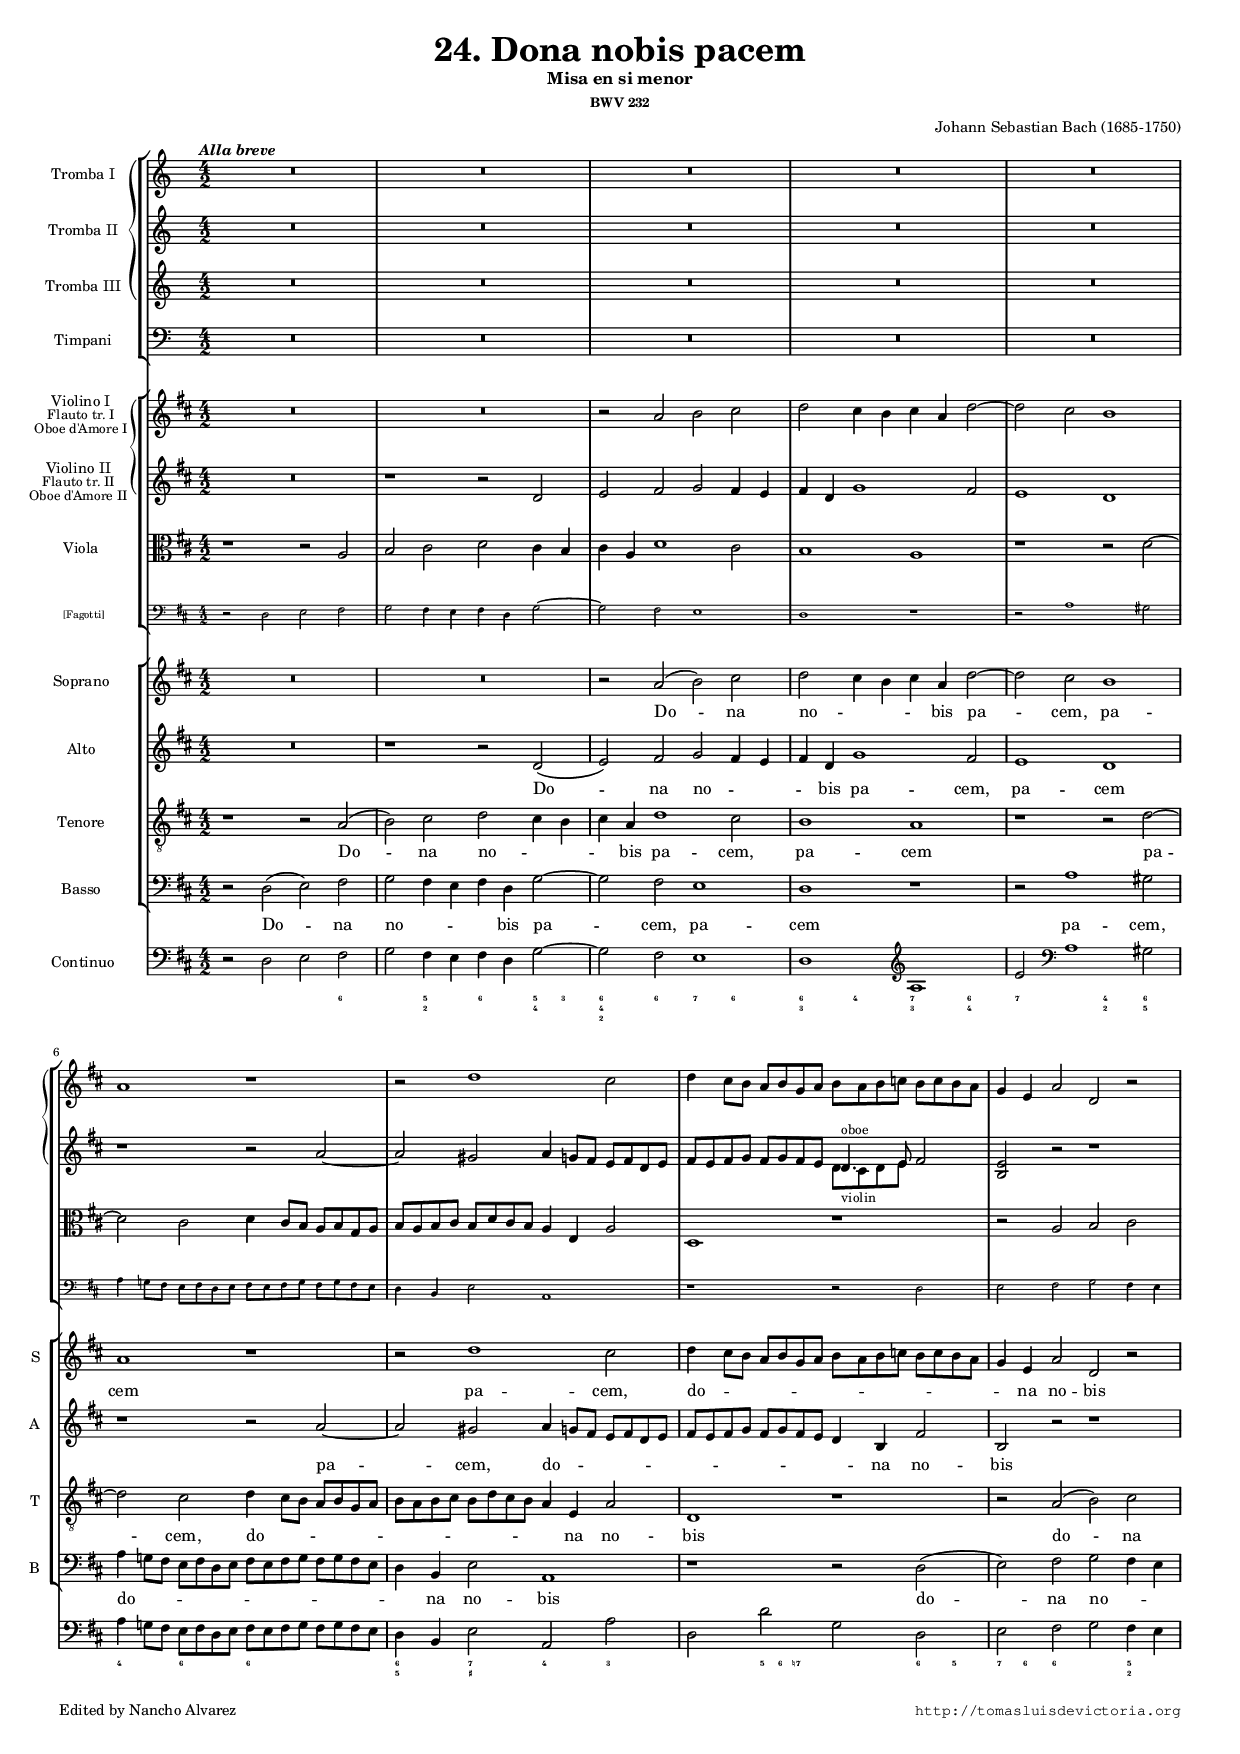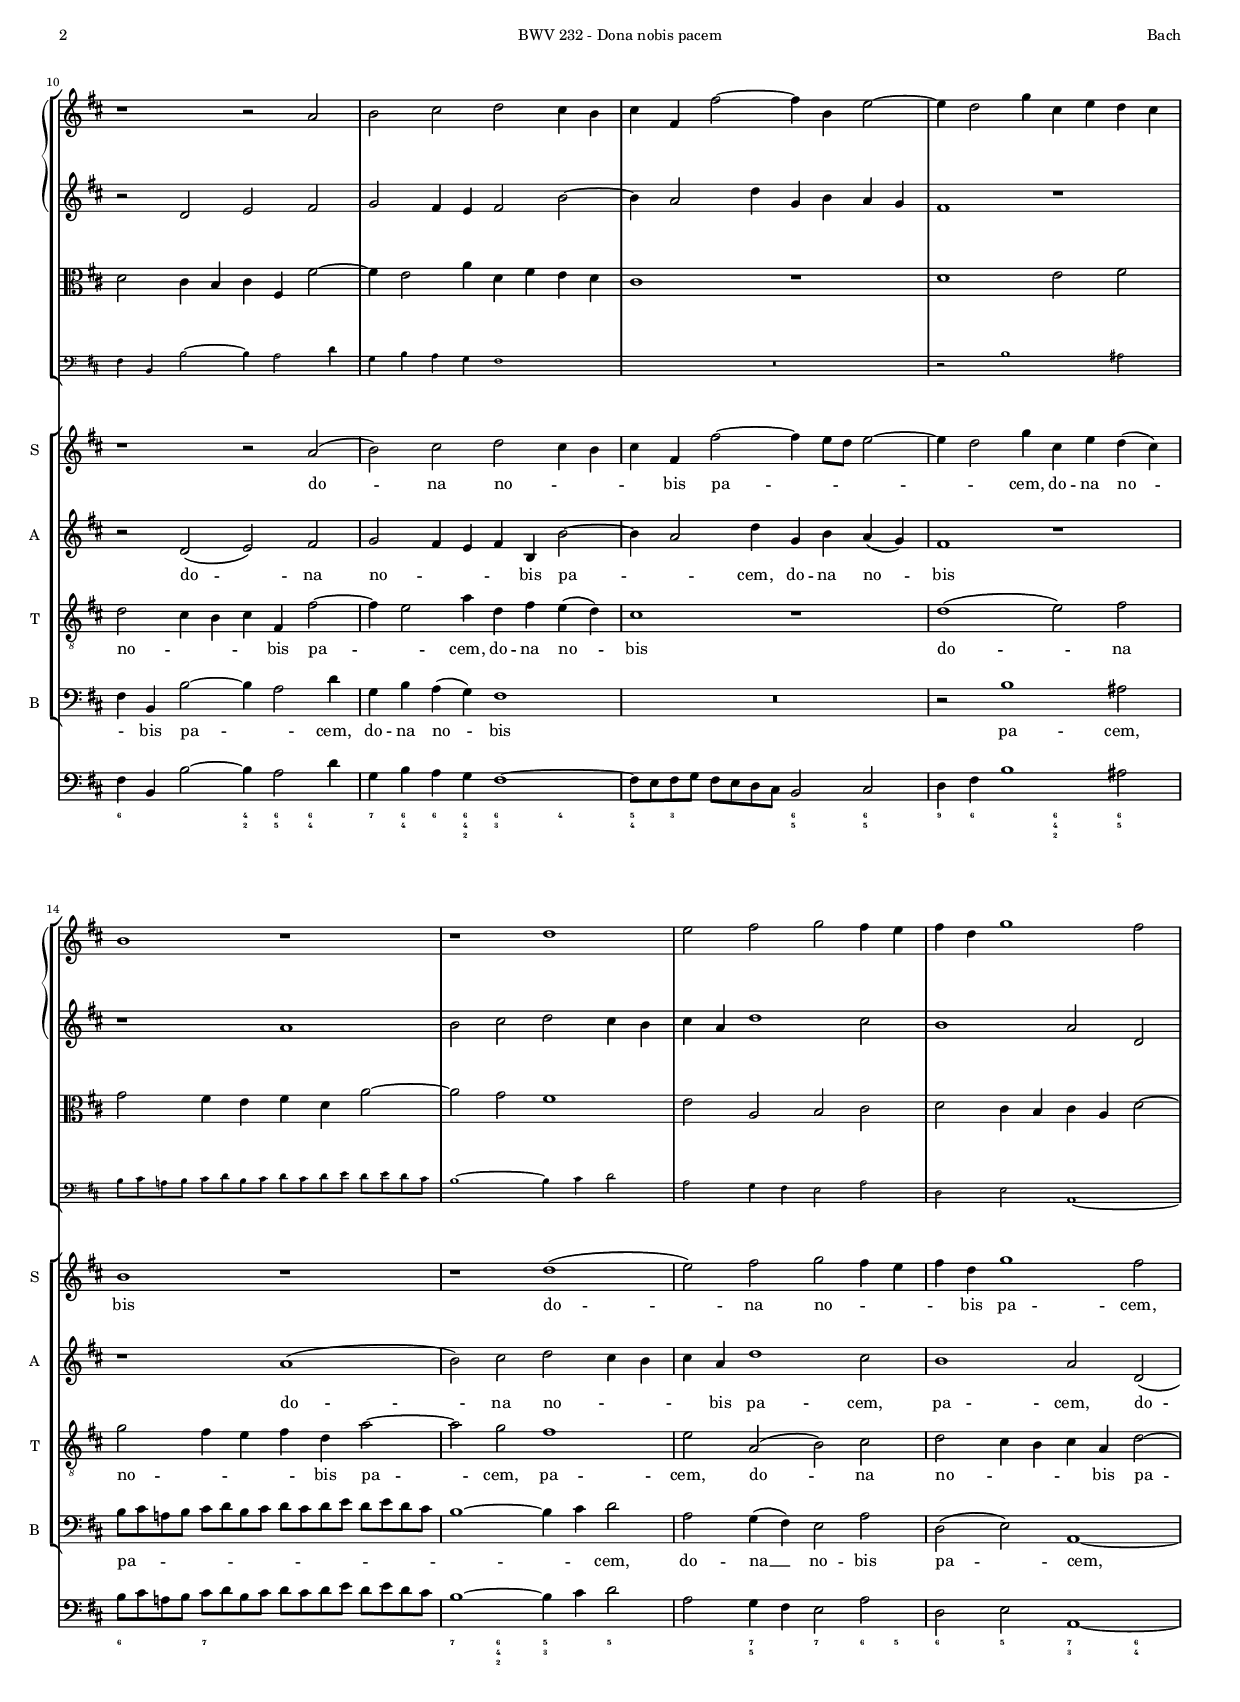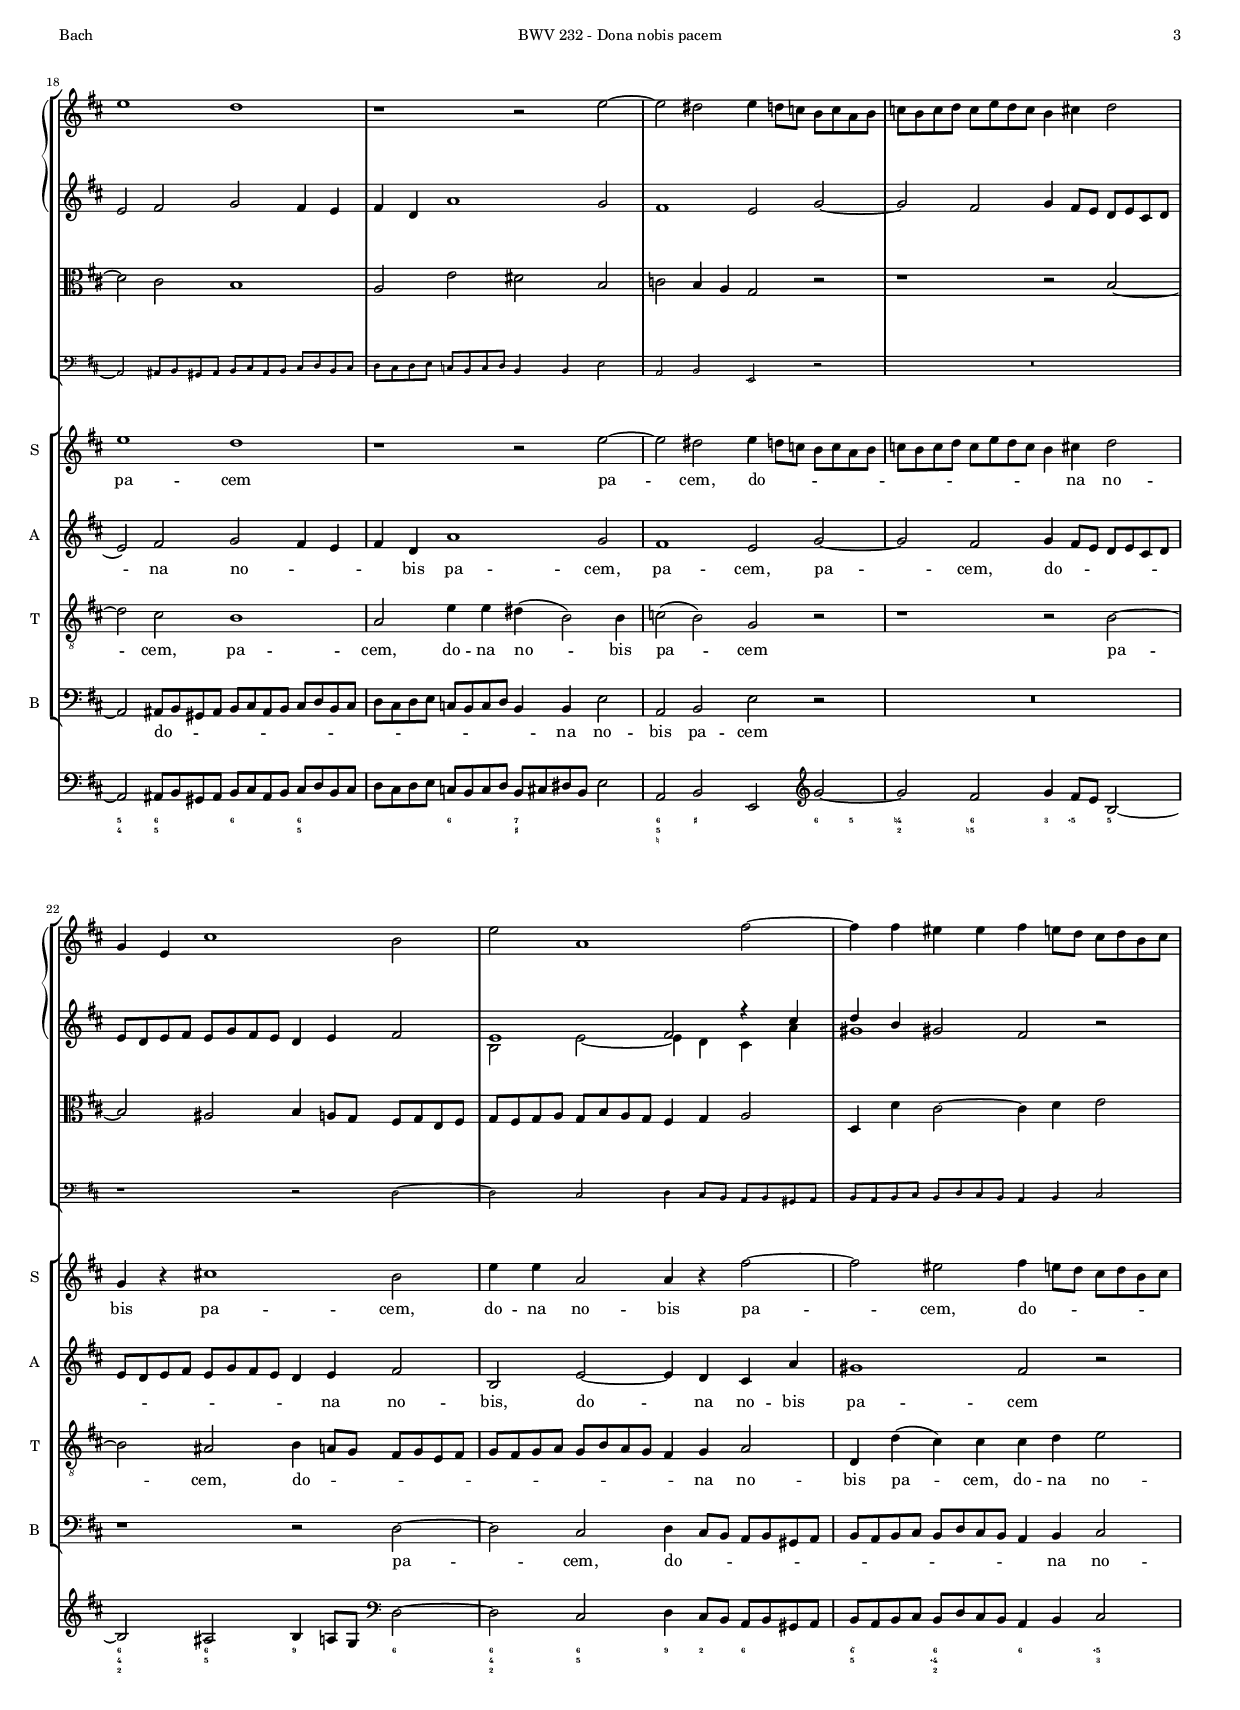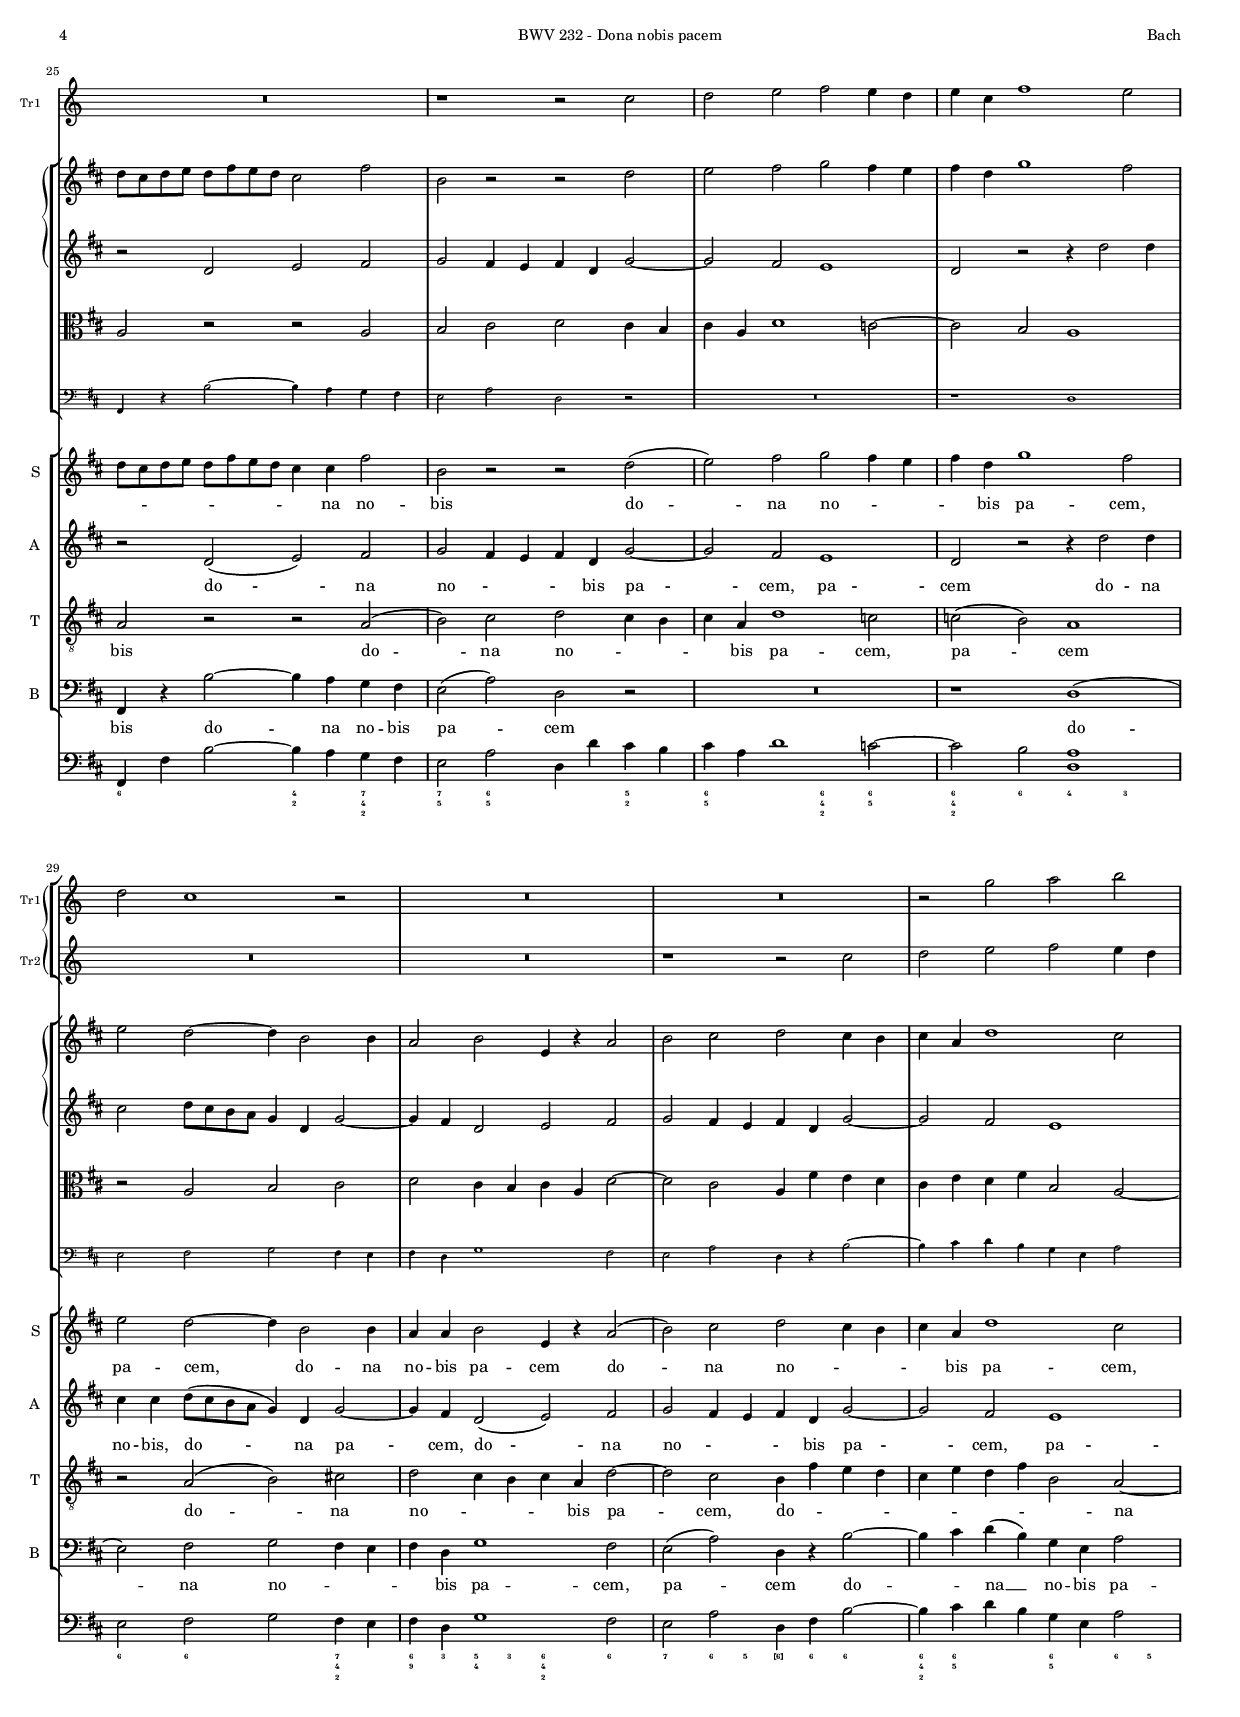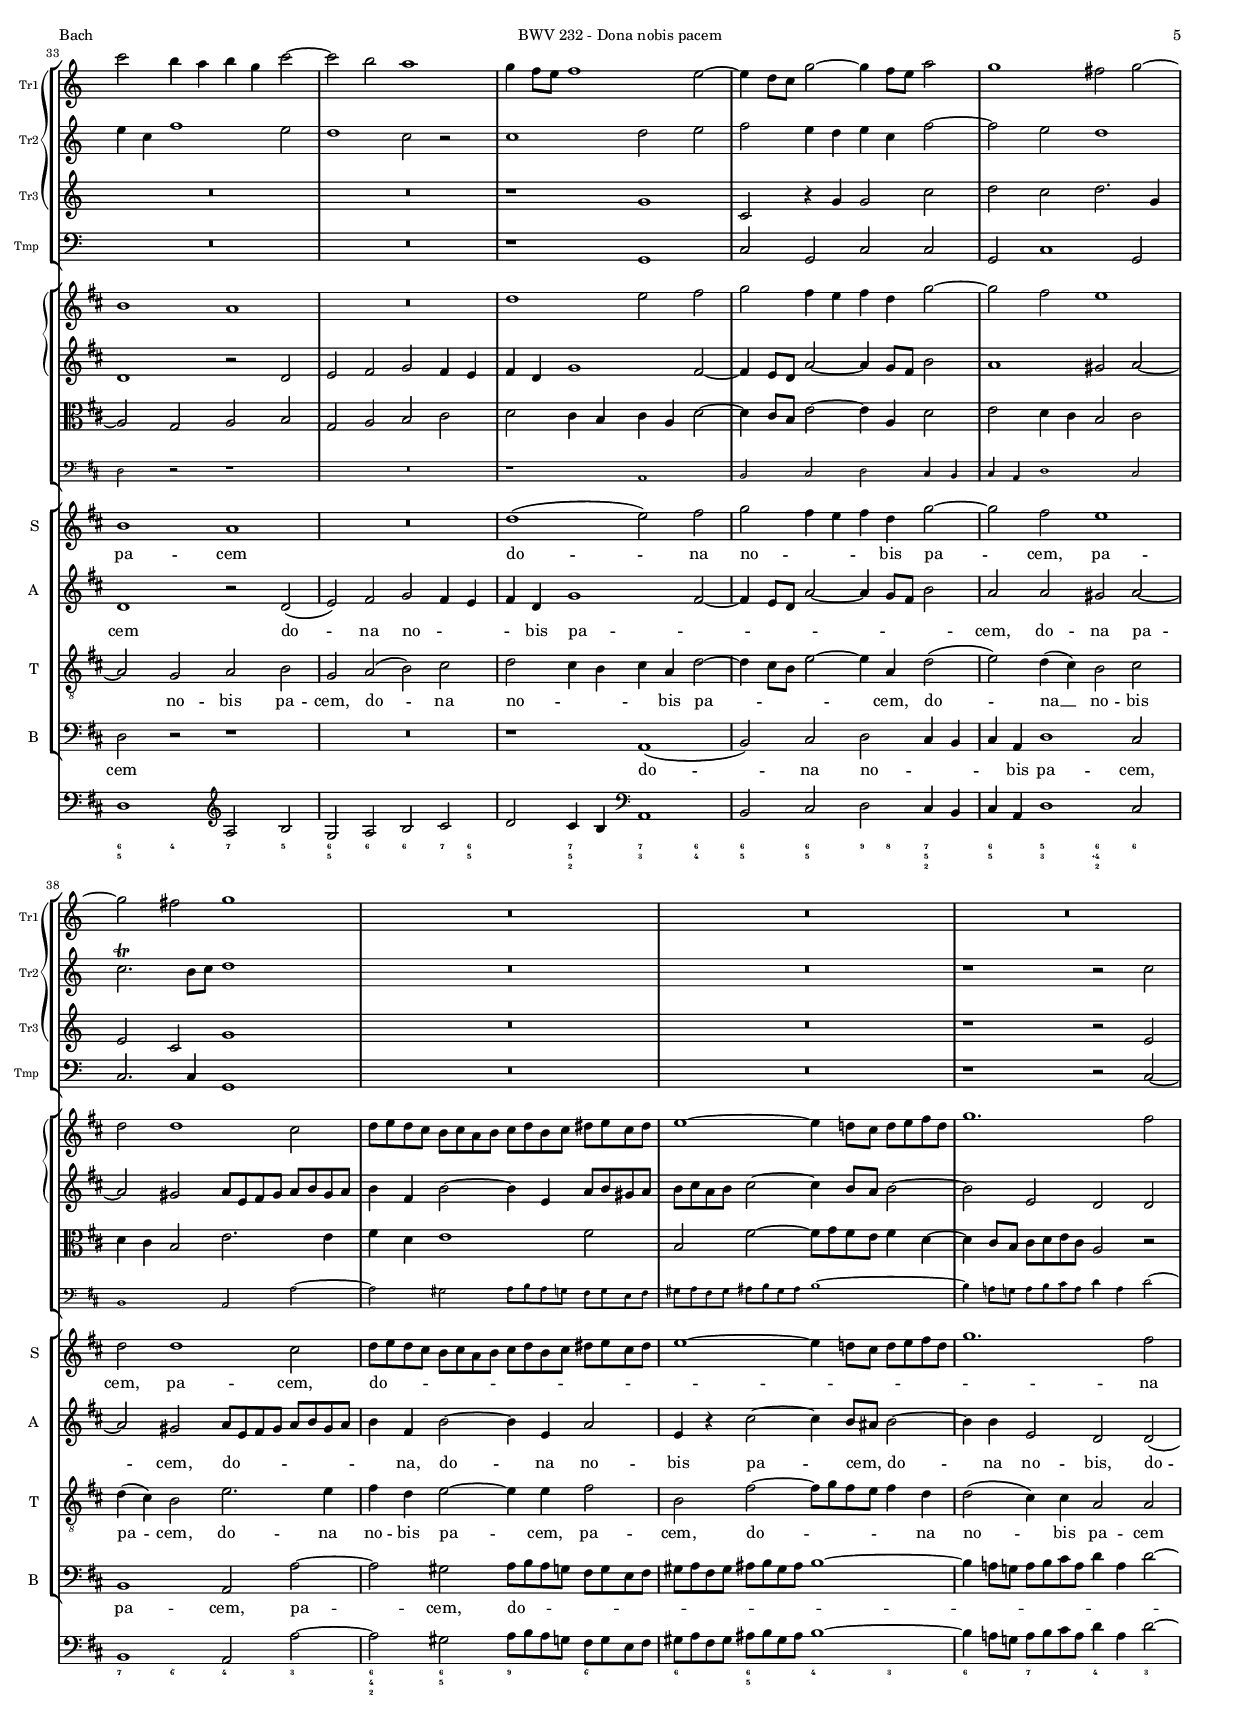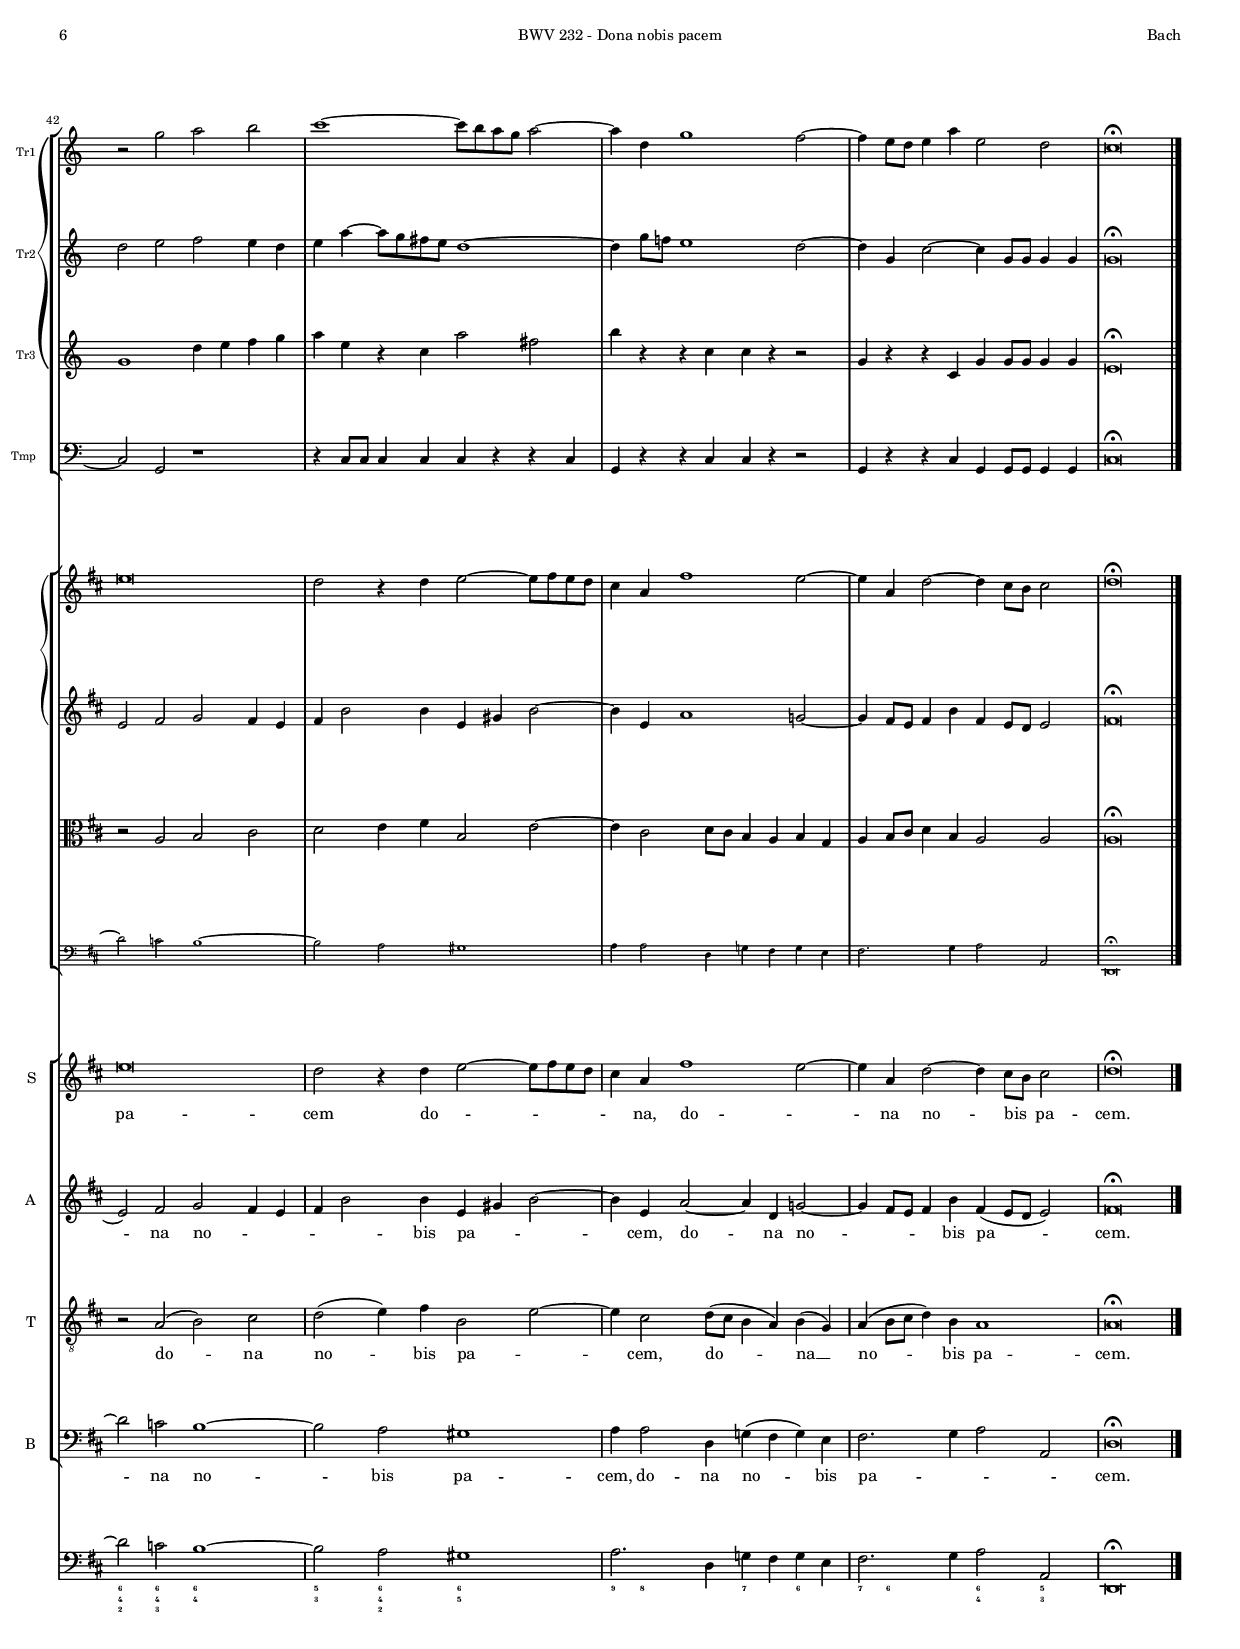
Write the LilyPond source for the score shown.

\version "2.18.0"

#(set-default-paper-size "a4")
#(set-global-staff-size 13)
#(ly:set-option 'point-and-click #f)
%nomobile

italicas=\override LyricText.font-shape = #'italic
rectas=\override LyricText.font-shape = #'upright
ss=\once \set suggestAccidentals = ##t
mtempo={\tempo 4 = 140 }
pfermata=\markup{"(" \musicglyph #"scripts.ufermata" ")"}
showMultiRests = { \set Staff.keepAliveInterfaces = #'( rhythmic-grob-interface multi-measure-rest-interface lyric-interface stanza-number-interface percent-repeat-interface) }
hideMultiRests = \unset Staff.keepAliveInterfaces
noados=\once \set Staff.aDueText = #""


htitle="BWV 232 - Dona nobis pacem"
hcomposer="Bach"

\header {
	title=\markup{\fontsize #3 "24. Dona nobis pacem"}
	subtitle="Misa en si menor"
        subsubtitle=\markup{\raise #.2 "BWV 232" \vspace #0 }
        composer="Johann Sebastian Bach (1685-1750)"
        pdfauthor=\composer
       %opus="(-)"
	%poet=\markup{""}
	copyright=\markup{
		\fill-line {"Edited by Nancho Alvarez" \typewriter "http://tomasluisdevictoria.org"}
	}
%	tagline=""
}

global={
  \tempo \markup{\italic "Alla breve"}
  \compressFullBarRests
  \key d \major \time 4/2 \skip 1*4/2*46 \bar "|."
}

cantus=\relative c''{
       % \set autoBeaming = ##f
        R1*4/2*2
        r2 a( b) cis
        d cis4 b cis a d2 ~
        d cis2 b1
        a r
        r2 d1 cis2
        d4 cis8 b a b g a b a b c b c b a
        g4 e4 a2 d, r
        r1 r2 a'(
        b) cis d cis4 b
        cis fis, fis'2 ~ fis4 e8 d e2 ~
        e4 d2 g4 cis, e d( cis)
        b1 r1
        r d( 
        e2) fis g fis4 e
        fis d g1 fis2
        e1 d
        r1 r2 e ~
        e2 dis e4 d8 c b c a b
        c b c d c e d c b4 cis4 d2
        g,4 r cis!1 b2
        e4 e4 a,2 a4 r fis'2 ~
        fis2 eis2 fis4 e8 d cis d b cis
        d cis d e d fis e d cis4 cis4 fis2
        b, r r d(
        e) fis g fis4 e
        fis4 d g1 fis2
        e2 d2 ~ d4 b2 b4
        a a b2 e,4 r a2(
        b) cis d cis4 b
        cis a d1 cis2
        b1 a
        R1*4/2
        d1( e2) fis
        g fis4 e fis d g2 ~
        g fis2 e1
        d2 d1 cis2
        d8 e d cis b cis a b cis d b cis dis e cis dis
        e1 ~ e4 d!8 cis d e fis d
        g1. fis2
        e\breve
        d2 r4 d e2 ~ e8 fis e d
        cis4 a fis'1 e2 ~
        e4 a, d2 ~ d4 cis8 b cis2
        d\breve^\fermata
}

altus=\relative c'{
       %\set autoBeaming = ##f
       R1*4/2
       r1 r2 d(
       e) fis g fis4 e 
       fis d g1 fis2
       e1 d
       r1 r2 a' ~
       a2 gis a4 g8 fis e fis d e
       fis e fis g fis g fis e d4 b4 fis'2
       b,2 r r1
       r2 d( e) fis
       g2 fis4 e fis b, b'2 ~
       b4 a2 d4 g, b a( g)
       fis1 r1
       r a( 
       b2) cis d cis4 b
       cis a d1 cis2
       b1 a2 d,( 
       e) fis g fis4 e
       fis d a'1 g2
       fis1 e2 g ~
       g2 fis2 g4 fis8 e d e cis d
       e d e fis e g fis e d4 e4 fis2
       b,2 e2 ~ e4 d cis a'
       gis1 fis2 r
       r2 d( e) fis
       g fis4 e fis d g2 ~
       g fis2 e1
       d2 r r4 d'2 d4
       cis cis d8( cis b a g4) d g2 ~
       g4 fis d2( e) fis
       g fis4 e fis d g2 ~
       g fis2 e1
       d r2 d(
       e) fis g fis4 e
       fis d g1 fis2 ~
       fis4 e8 d a'2 ~ a4 g8 fis b2
       a2 a gis2 a ~
       a2 gis2 a8 e fis gis a b gis a
       b4 fis b2 ~ b4 e,4 a2
       e4 r cis'2 ~ cis4 b8 ais b2 ~
       b4 b4 e,2 d d(
       e) fis g fis4 e
       fis4 b2 b4 e,4 gis b2 ~
       b4 e, a2 ~ a4 d, g!2 ~
       g4 fis8 e fis4 b fis4( e8 d e2)
       fis\breve^\fermata
}

tenor=\relative c'{
       %\set autoBeaming = ##f
       r1 r2 a(
       b) cis d cis4 b
       cis a d1 cis2
       b1 a
       r1 r2 d ~
       d2 cis2 d4 cis8 b a b g a
       b a b cis b d cis b a4 e4 a2
       d,1 r
       r2 a'( b) cis
       d cis4 b cis fis, fis'2 ~
       fis4 e2 a4 d, fis e( d)
       cis1 r1
       d1( e2) fis
       g2 fis4 e fis d a'2 ~
       a2 g2 fis1
       e2 a,( b) cis
       d2 cis4 b cis a d2 ~
       d cis2 b1
       a2 e'4 e dis( b2) b4
       c2( b) g r
       r1 r2 b ~
       b2 ais2 b4 a8 g fis g e fis
       g fis g a g b a g fis4 g4 a2
       d,4 d'4( cis4) cis cis d4 e2
       a,2 r r a(
       b) cis d cis4 b
       cis a d1 c2
       c2( b) a1
       r2 a( b) cis!
       d2 cis4 b cis a d2 ~
       d2 cis b4 fis' e d
       cis e d fis b,2 a ~
       a g2 a2 b
       g a( b) cis
       d cis4 b cis a d2 ~
       d4 cis8 b e2 ~ e4 a, d2(
       e2) d4( cis) b2 cis2
       d4( cis) b2 e2. e4
       fis4 d e2 ~ e4 e fis2
       b, fis'2 ~ fis8 g fis8 e fis4 d
       d2( cis4) cis a2 a
       r a( b) cis
       d( e4) fis b,2 e2 ~
       e4 cis2 d8( cis b4 a) b( g)
       a( b8 cis d4) b a1
       a\breve^\fermata

}

bassus=\relative c{
       %\set autoBeaming = ##f
       r2 d( e) fis
       g fis4 e fis d g2 ~
       g fis2 e1
       d r
       r2 a'1 gis2
       a4 g!8 fis e fis d e fis e fis g fis g fis e
       d4 b4 e2 a,1
       r1 r2 d(
       e) fis g fis4 e
       fis b, b'2 ~ b4 a2 d4
       g,4 b a( g) fis1
       R1*4/2
       r2 b1 ais2
       b8 cis a! b cis d b cis d cis d e d e d cis
       b1 ~ b4 cis d2
       a2 g4( fis) e2 a2
       d,2( e) a,1 ~
       a2 ais8 b gis ais b cis ais b cis d b cis
       d8 cis d e c b c d b4 b e2
       a,2 b e r
       R1*4/2
       r1 r2 d ~
       d2 cis2 d4 cis8 b a b gis a
       b a b cis b d cis b a4 b4 cis2
       fis,4 r b'2 ~ b4 a g fis 
       e2( a2) d, r
       R1*4/2
       r1 d( 
       e2) fis g fis4 e
       fis d g1 fis2
       e2( a) d,4 r b'2 ~
       b4 cis d( b) g e a2
       d,2 r r1
       R1*4/2
       r1 a(
       b2) cis d cis4 b
       cis4 a d1 cis2
       b1 a2 a' ~
       a2 gis2 a8 b a g fis g e fis
       gis a fis gis ais b gis ais b1 ~
       b4 a!8 g! a b cis a d4 a d2 ~
       d2 c b1 ~
       b2 a gis1
       a4 a2 d,4 g!( fis g) e
       fis2. g4 a2 a,
       d\breve^\fermata
}

textocantus=\lyricmode{
Do -- na no -- _ _ _ bis pa -- cem,
pa -- cem
pa -- cem,
do -- _ _ _ _ _ _ _ _ _ _ _ _ _ _ _ na no -- bis
do -- na no -- _ _ _ bis pa -- _ _ _ _ cem,
do -- na no -- bis
do -- na no -- _ _ _ bis pa -- cem,
pa -- cem
pa -- cem,
do -- _ _ _ _ _ _ _  __ _ _ _ _ _ _ _ _ na no -- bis
pa -- cem,
do -- na no -- bis pa -- cem,
do -- _ _ _ _ _ _ _ _ _ _ _ _ _ _ _ na no -- bis
do -- na no -- _ _ _ bis pa -- cem,
pa -- cem,
do -- na no -- bis pa -- cem
do -- na no -- _ _ _ bis pa -- cem,
pa -- cem
do -- na no -- _ _ _ bis pa -- cem,
pa -- cem,
pa -- cem,
do -- _ _ _ _ _ _ _ _ _ _ _ _ _ _ _ _ _ _ _ _ _ _ _ na pa -- cem
do -- _ _ _ _ _ na,
do -- _ na no -- bis _ pa -- cem.
}

textoaltus=\lyricmode{
Do -- na no -- _ _ _ bis pa -- cem,
pa -- cem
pa -- cem,
do -- _ _ _ _ _ _ _ _ _ _ _ _ _ _ _ na no -- bis
do -- na no -- _ _ _ bis pa -- _ cem,
do -- na no -- bis
do -- na no -- _ _ _ bis pa -- cem,
pa -- cem,
do -- na no -- _ _ _ bis pa -- cem,
pa -- cem,
pa -- cem,
do -- _ _ _ _ _ _ _ _ _ _ _ _ _ _ _ na no -- bis,
do -- na no -- bis pa -- cem
do -- na no -- _ _ _ bis pa -- cem,
pa -- cem
do -- na no -- bis, 
do -- na pa -- cem,
do -- na no -- _ _ _ bis pa -- cem,
pa -- cem
do -- na no -- _ _ _ bis pa -- _ _ _ _ _ _ _ cem,
do -- na pa -- cem,
do -- _ _ _ _ _ _ _ _ na,
do -- na no -- bis
pa -- cem, _ 
do -- na no -- bis,
do -- na no -- _ _ _ _ bis pa -- _ _ cem,
do -- na no -- _ _ _ bis pa -- cem.
}

textotenor=\lyricmode{
Do -- na no -- _ _ _ bis pa -- cem,
pa -- cem
pa -- cem,
do -- _ _ _ _ _ _ _ _ _ _ _ _ _ _ _ na no -- bis
do -- na no -- _ _ _ bis pa -- _ cem,
do -- na no -- bis
do -- na no -- _ _ _ bis pa -- cem,
pa -- cem,
do -- na no -- _ _ _ bis pa -- cem,
pa -- cem,
do -- na no -- bis pa -- cem
pa -- cem,
do -- _ _ _ _ _ _ _ _ _ _ _ _ _ _ _ na no -- bis pa -- cem,
do -- na no -- bis
do -- na no -- _ _ _ bis pa -- cem,
pa -- cem
do -- na no -- _ _ _ bis pa -- cem,
do -- _ _ _ _ _ _ _ _ na no -- bis pa -- cem,
do -- na no -- _ _ _ bis pa -- _ _ _ cem,
do -- na __ no -- bis pa -- cem,
do -- na no -- bis pa -- cem,
pa -- cem,
do -- _ _ _ _ na no -- bis pa -- cem
do -- na no -- bis pa -- _ cem,
do -- na __ no -- bis pa -- cem.
}

textobassus=\lyricmode{
Do -- na no -- _ _ _ bis pa -- cem,
pa -- cem
pa -- cem,
do -- _ _ _ _ _ _ _ _ _ _ _ _ _ _ _ na no -- bis
do -- na no -- _ _ _ bis pa -- _ cem,
do -- na no -- bis
pa -- cem,
pa -- _ _ _ _ _ _ _ _ _ _ _ _ _ _ _ _ _ cem,
do -- na __ no -- bis pa -- cem,
do -- _ _ _ _ _ _ _ _ _ _ _ _ _ _ _ _ _ _ _ _ na no -- bis pa -- cem
pa -- cem,
do -- _ _ _ _ _ _ _ _ _ _ _ _ _ _ _ na no -- bis
do -- na no -- bis pa -- cem
do -- na no -- _ _ _ bis pa -- cem,
pa -- cem
do -- _ na __ no -- bis pa -- cem
do -- na no -- _ _ _ bis pa -- cem,
pa -- cem,
pa -- cem,
do -- _ _ _ _ _ _ _ _ _ _ _ _ _ _ _ _ _ _ _ _ _ _ _ _ _ na no -- bis
pa -- cem,
do -- na no -- bis pa -- _ _ _ cem.
}

trombauno=\relative c''{
      R1*4/2*25
      r1 r2 d
      e fis g fis4 e
      fis4 d g1 fis2
      e d1 r2
      R1*4/2*2
      r2 a' b cis
      d2 cis4 b cis a d2 ~
      d cis b1
      a4 g8 fis g1 fis2 ~
      fis4 e8 d a'2 ~ a4 g8 fis b2
      a1 gis2 a ~
      a2 gis a1
      R1*4/2*3
      r2 a b cis
      d1 ~ d8 cis b a b2 ~
      b4 e, a1 g2 ~
      g4 fis8 e fis4 b fis2 e
      d\breve^\fermata
}

trombados=\relative c''{
     R1*4/2*30
     r1 r2 d
     e fis g fis4 e
     fis4 d g1 fis2
     e1 d2 r
     d1 e2 fis
     g2 fis4 e fis d g2 ~
     g fis e1
     d2.^\trill cis8 d e1
     R1*4/2*2
     r1 r2 d
     e2 fis g fis4 e
     fis b ~ b8 a gis fis e1 ~
     e4 a8 g! fis1 e2 ~
     e4 a, d2 ~ d4 a8 a a4 a
     a\breve^\fermata
}

trombatres=\relative c''{
     R1*4/2*34
     r1 a 
     d,2 r4 a' a2 d
     e d e2. a,4
     fis2 d a'1
     R1*4/2*2
     r1 r2 fis
     a1 e'4 fis g a
     b fis r d b'2 gis
     cis4 r r d, d r r2
     a4 r r d, a' a8 a a4 a
     fis\breve^\fermata
}

timpani=\relative c{
     R1*4/2*34
     r1 a
     d2 a d d
     a d1 a2
     d2. d4 a1
     R1*4/2*2
     r1 r2 d ~
     d2 a r1
     r4 d8 d d4 d d r r d
     a r r d d r r2
     a4 r r d a a8 a a4 a
     d\breve^\fermata
}

oboeuno=\relative c''{
      R1*4/2*2
      r2 a b cis 
      d cis4 b cis a d2 ~
      d cis b1
      a1 r
      r2 d1 cis2 
      d4 cis8 b a b g a b a b c b c b a
      g4 e4 a2 d, r
      r1 r2 a'
      b cis d cis4 b
      cis fis, fis'2 ~ fis4 b, e2 ~
      e4 d2 g4 cis, e d cis
      b1 r
      r1 d
      e2 fis g fis4 e
      fis d g1 fis2
      e1 d
      r1 r2 e ~
      e2 dis e4 d8 c b c a b
      c b c d c e d c b4 cis d2
      g,4 e cis'1 b2
      e2 a,1 fis'2 ~
      fis4 fis eis eis fis e8 d cis d b cis
      d cis d e d fis e d cis2 fis
      b, r r d
      e fis g fis4 e
      fis4 d g1 fis2
      e d ~ d4 b2 b4
      a2 b2 e,4 r a2
      b cis d cis4 b
      cis a d1 cis2
      b1 a
      R1*4/2
      d1 e2 fis
      g fis4 e fis d g2 ~
      g fis e1
      d2 d1 cis2
      d8 e d cis b cis a b cis d b cis dis e cis dis
      e1 ~ e4 d!8 cis d e fis d
      g1. fis2
      e\breve
      d2 r4 d e2 ~ e8 fis e d
      cis4 a fis'1 e2 ~
      e4 a, d2 ~ d4 cis8 b cis2
      d\breve^\fermata
}

oboedos=\relative c'{
      R1*4/2
      r1 r2 d
      e fis g fis4 e
      fis d g1 fis2
      e1 d
      r1 r2 a' ~
      a2 gis2 a4 g8 fis e fis d e
      fis e fis g fis g fis e d4.^\markup{\small "oboe"}_\markup{\small "violin"} e8 fis2
      e2 r2 r1
      r2 d e fis
      g fis4 e fis2 b ~
      b4 a2 d4 g, b a g
      fis1 r
      r a
      b2 cis d cis4 b
      cis a d1 cis2
      b1 a2 d,
      e fis g fis4 e
      fis d a'1 g2
      fis1 e2 g ~
      g2 fis2 g4 fis8 e d e cis d
      e d e fis e g fis e d4 e fis2
      e1 fis2 r4 cis'
      d4 b gis!2 fis r
      r d e fis
      g fis4 e fis d g2 ~
      g fis e1
      d2 r r4 d'2 d4
      cis2 d8 cis b a g4 d g2 ~
      g4 fis d2 e fis
      g2 fis4 e fis d g2 ~
      g fis e1
      d1 r2 d
      e fis g fis4 e
      fis d g1 fis2 ~
      fis4 e8 d a'2 ~ a4 g8 fis b2
      a1 gis2 a ~
      a2 gis2 a8 e fis gis a b gis a
      b4 fis b2 ~ b4 e, a8 b gis a
      b cis a b cis2 ~ cis4 b8 a b2 ~
      b2 e, d d
      e2 fis g fis4 e
      fis b2 b4 e, gis b2 ~
      b4 e, a1 g!2 ~
      g4 fis8 e fis4 b fis4 e8 d e2
      fis\breve^\fermata
}

violinuno = \relative c'' {
      R1*4/2*2
      r2 a b cis
      d cis4 b cis a d2 ~
      d cis b1
      a1 r
      r2 d1 cis2 
      d4 cis8 b a b g a b a b c b c b a
      g4 e4 a2 d, r
      r1 r2 a'
      b cis d cis4 b
      cis fis, fis'2 ~ fis4 b, e2 ~
      e4 d2 g4 cis, e d cis
      b1 r
      r1 d
      e2 fis g fis4 e
      fis d g1 fis2
      e1 d
      r1 r2 e ~
      e2 dis2 e4 d8 c b c a b
      c b c d c e d c b4 cis d2
      g,4 e cis'1 b2
      e a,1 fis'2 ~
      fis4 fis eis eis fis e8 d cis d b cis
      d cis d e d fis e d cis2 fis
      b,2 r r d
      e fis g fis4 e
      fis4 d g1 fis2
      e2 d ~ d4 b2 b4
      a2 b2 e,4 r a2
      b cis d cis4 b 
      cis a d1 cis2
      b1 a
      R1*4/2
      d1 e2 fis
      g fis4 e fis d g2 ~
      g fis e1
      d2 d1 cis2
      d8 e d cis b cis a b cis d b cis dis e cis dis
      e1 ~ e4 d!8 cis d e fis d
      g1. fis2
      e\breve
      d2 r4 d e2 ~ e8 fis e d
      cis4 a fis'1 e2 ~
      e4 a, d2 ~ d4 cis8 b cis2
      d\breve^\fermata
}

violindos=\relative c'{
      R1*4/2
      r1 r2 d
      e fis g fis4 e
      fis d g1 fis2
      e1 d
      r1 r2 a' ~
      a2 gis2 a4 g8 fis e fis d e
      fis e fis g fis g fis e d8[ cis d e] fis2
      b,2 r r1
      r2 d e fis
      g fis4 e fis2 b2 ~
      b4 a2 d4 g, b a g
      fis1 r
      r a
      b2 cis d cis4 b
      cis a d1 cis2
      b1 a2 d,
      e fis g fis4 e
      fis d a'1 g2
      fis1 e2 g ~
      g2 fis2 g4 fis8 e d e cis d
      e d e fis e g fis e d4 e fis2
      \partcombineApart
      b,2 e2 ~ e4 d cis a'
      gis1
      \partcombineAutomatic
       fis2 r
      r d e fis
      g fis4 e fis d g2 ~
      g fis e1
      d2 r r4 d'2 d4
      cis2 d8 cis b a g4 d g2 ~
      g4 fis d2 e fis
      g fis4 e fis d g2 ~
      g fis e1
      d1 r2 d
      e fis g fis4 e
      fis d g1 fis2 ~
      fis4 e8 d a'2 ~ a4 g8 fis b2
      a1 gis2 a ~
      a2 gis2 a8 e fis gis a b gis a
      b4 fis b2 ~ b4 e, a8 b gis a
      b cis a b cis2 ~ cis4 b8 a b2 ~
      b2 e, d d
      e2 fis g fis4 e
      fis4 b2 b4 e, gis b2 ~
      b4 e, a1 g!2 ~
      g4 fis8 e fis4 b fis4 e8 d e2
      fis\breve^\fermata
}


viola=\relative c'{
      r1 r2 a
      b cis d cis4 b
      cis a d1 cis2
      b1 a
      r1 r2 d ~
      d2 cis2 d4 cis8 b a b g a
      b a b cis b d cis b a4 e a2
      d,1 r
      r2 a' b cis
      d2 cis4 b cis fis, fis'2 ~
      fis4 e2 a4 d, fis e d
      cis1 r
      d1 e2 fis
      g fis4 e fis d a'2 ~
      a2 g fis1
      e2 a, b cis
      d cis4 b cis a d2 ~
      d cis b1
      a2 e'2 dis2 b
      c2 b4 a g2 r
      r1 r2 b ~
      b2 ais2 b4 a8 g fis g e fis
      g fis g a g b a g fis4 g a2
      d,4 d' cis2 ~ cis4 d e2
      a, r r a
      b cis d cis4 b
      cis a d1 c2 ~
      c2 b a1
      r2 a b cis
      d cis4 b cis a d2 ~
      d2 cis a4 fis' e d
      cis e d fis b,2 a ~
      a g a b
      g a b cis
      d cis4 b cis a d2 ~
      d4 cis8 b e2 ~ e4 a, d2
      e2 d4 cis b2 cis
      d4 cis b2 e2. e4
      fis4 d e1 fis2
      b,2 fis' ~ fis8 g fis e fis4 d ~ 
      d4 cis8 b cis d e cis a2 r
      r2 a b cis
      d e4 fis b,2 e ~
      e4 cis2 d8 cis b4 a b g
      a b8 cis d4 b a2 a
      a\breve^\fermata
}

fagot=\relative c{
       r2 d e fis
       g fis4 e fis d g2 ~
       g fis2 e1
       d r1
       r2 a'1 gis2
       a4 g!8 fis e fis d e fis e fis g fis g fis e
       d4 b4 e2 a,1
       r1 r2 d2
       e fis g fis4 e
       fis b, b'2 ~ b4 a2 d4
       g,4 b a g fis1
       R1*4/2
       r2 b1 ais2
       b8 cis a! b cis d b cis d cis d e d e d cis
       b1 ~ b4 cis d2
       a2 g4 fis e2 a2
       d,2 e a,1 ~
       a2 ais8 b gis ais b cis ais b cis d b cis
       d8 cis d e c b c d b4 b e2
       a,2 b e, r2
       R1*4/2
       r1 r2 d'2 ~
       d2 cis2 d4 cis8 b a b gis a
       b a b cis b d cis b a4 b4 cis2
       fis,4 r4 b'2 ~ b4 a g fis 
       e2 a2 d,2 r2
       R1*4/2
       r1 d1
       e2 fis g fis4 e
       fis d g1 fis2
       e2 a d,4 r b'2 ~
       b4 cis d b g e a2
       d,2 r r1
       R1*4/2
       r1 a1
       b2 cis d cis4 b
       cis4 a d1 cis2
       b1 a2 a' ~
       a2 gis2 a8 b a g fis g e fis
       gis a fis gis ais b gis ais b1 ~
       b4 a!8 g! a b cis a d4 a d2 ~
       d2 c2 b1 ~
       b2 a gis1
       a4 a2 d,4 g! fis g e
       fis2. g4 a2 a,
       d,\breve^\fermata
}


cello=\relative c{
       r2 d e fis
       g fis4 e fis d g2 ~
       g fis2 e1
       d \clef "treble" a'
       e'2 \clef "bass" a,1 gis2
       a4 g!8 fis e fis d e fis e fis g fis g fis e
       d4 b4 e2 a,2 a'
       d,2 d' g, d
       e fis g fis4 e
       fis b, b'2 ~ b4 a2 d4
       g,4 b a g fis1 ~
       fis8 e fis g fis e d cis b2 cis
       d4 fis b1 ais2
       b8 cis a! b cis d b cis d cis d e d e d cis
       b1 ~ b4 cis d2
       a2 g4 fis e2 a2
       d,2 e a,1 ~
       a2 ais8 b gis ais b cis ais b cis d b cis
       d8 cis d e c b c d b cis dis b e2
       a,2 b e, \clef "treble" g'' ~
       g2 fis g4 fis8 e b2 ~
       b2 ais2 b4 a8 g \clef "bass" d2 ~
       d2 cis2 d4 cis8 b a b gis a
       b a b cis b d cis b a4 b4 cis2
       fis,4 fis' b2 ~ b4 a g fis 
       e2 a2 d,4 d' cis b
       cis a d1 c2 ~
       c2 b <a d,>1
       e2 fis g fis4 e
       fis d g1 fis2
       e2 a d,4 fis b2 ~
       b4 cis d b g e a2
       d,1 \clef "treble" a'2 b
       g a b cis
       d cis4 b \clef "bass" a,1
       b2 cis d cis4 b
       cis4 a d1 cis2
       b1 a2 a' ~
       a2 gis2 a8 b a g fis g e fis
       gis a fis gis ais b gis ais b1 ~
       b4 a!8 g! a b cis a d4 a d2 ~
       d2 c2 b1 ~
       b2 a gis1
       a2. d,4 g! fis g e
       fis2. g4 a2 a,
       d,\breve^\fermata
}

cifrado=\figuremode{
  % no hay cifrado. Este está copiado del Gratias agimus
  \override FiguredBass.BassFigure #'font-size = #-3
  s1. <6>2
  s2 <5 2> <6> <5 4>4 <3>
  <6 4 2>2 <6> <7> <6>
  <6 3>2 <4> <7 3> <6 4>
  <7>1 <4 2>2 <6 5>
  <4>2 <6> <6>1
  <6 5>2 <7 _+> <4> <3>
  s <5>8 <6> <7!>4 s2 <6>4 <5>
  <7>4 <6> <6>2 s <5 2>
  <6>1 <4 2>4 <6 5> <6 4>2
  <7>4 <6 4> <6> <6 4 2> <6 3>2 <4>
  <5 4>4 <3> s2 <6 5> <6 5>
  <9>4 <6> s2 <6 4 2> <6 5>
  <6>2 <7> s1
  <7>2 <6 4 2> <5 3> <5>
  s <7 5> <7> <6>4 <5>
  <6>2 <5> <7 3> <6 4>
  <5 4> <6 5> <6> <6 5>
  s <6> <7 _+> s
  <6 5 _!> <_+> s <6>4 <5>
  <4! 2>2 <6 5!> <3>4 <5\+> <5>2
  <6 4 2> <6 5> <9> <6>
  <6 4 2> <6 5> <9>4 <2> <6>2
  <6\\ 5>2 <6 4\+ 2> <6> <5\+ 3>
  <6>1 <4 2>2 <7 4 2>
  <7 5> <6 5> s <5 2>
  <6 5>2 s <6 4 2> <6 5>
  <6 4 2>2 <6> <4> <3>
  <6> <6> s <7 4 2>
  <6 9>4 <3> <5 4> <3> <6 4 2>2 <6>
  <7> <6>4 <5> <[6]>4 <6> <6>2 % el [6] es editorial
  <6 4 2>4 <6 5> s2 <6 5>2 <6>4 <5>
  <6 5>2 <4> <7> <5>
  <6 5> <6> <6> <7>4 <6 5>
  s2 <7 5 2>2 <7 3> <6 4>
  <6 5> <6 5> <9>4 <8> <7 5 2>2
  <6 5>2 <5 3> <6 4\+ 2> <6>
  <7> <6\\> <4> <3>
  <6 4 2>2 <6 5> <9> <6\\>
  <6> <6 5> <4> <3>
  <6> <7> <4> <3>
  <6 4 2> <6 4 3> <6 4>1
  <5 3>2 <6 4 2> <6 5>1
  <9>4 <8> s2 <7> <6>
  <7>4 <6> s2 <6 4> <5 3>
  s1
}

\score {\transpose c' c'{
<<


\new StaffGroup\with{
                      \override StaffGrouper.staffgroup-staff-spacing =
                        #'((basic-distance . 13) (minimum-distance . 0) (padding . 1))
                  \override StaffGrouper.staff-staff-spacing =
                        #'((basic-distance . 10) (minimum-distance . 0) (padding . 1))
}
<<	

\set StaffGroup.systemStartDelimiterHierarchy = #'(SystemStartBracket (SystemStartBrace a b c ) d (SystemStartBrace e f))

        \new Staff \transpose d c {<<\global
	\new Voice="t1" {
		\set Staff.instrumentName=\markup{"Tromba I"}
		\set Staff.shortInstrumentName=\markup{\fontsize #-2 "Tr1"}
		\clef "treble"
		\transposition d'
		\trombauno
	}
	>> }
	
	\new Staff \transpose d c {<<\global
	\new Voice="t2" {
		\set Staff.instrumentName=\markup{"Tromba II"}
		\set Staff.shortInstrumentName=\markup{\fontsize #-2 "Tr2"}
		\clef "treble"
		\transposition d'		
		\trombados }
	>> }     
    
        \new Staff \transpose d c {<<\global
	\new Voice="t3" {
		\set Staff.instrumentName=\markup{"Tromba III"}
		\set Staff.shortInstrumentName=\markup{\fontsize #-2 "Tr3"}
		\clef "treble"
		\transposition d'
		\trombatres }
        >> } 
	
        \new Staff \transpose d c {<<\global
	\new Voice="ti" {
		\set Staff.shortInstrumentName=\markup{\fontsize #-2 "Tmp"}
		\set Staff.instrumentName=\markup{"Timpani"}
		\clef "bass"
		\transposition d'
		\timpani }
        >> }
>>



\new StaffGroup<<
\set StaffGroup.systemStartDelimiterHierarchy = #'(SystemStartBracket (SystemStartBrace a b ) d (SystemStartBrace e f))

        \new Staff <<\global
	\new Voice="vi1" {
	        \set Staff.aDueText = #""	        
		\set Staff.instrumentName=\markup{\center-column{"Violino I" \smaller \raise #1 "Flauto tr. I" \smaller \raise #2 "Oboe d'Amore I"}}
		\clef "treble"
		\partcombine \oboeuno \violinuno }
	>> 
	\new Staff <<\global
	\new Voice="vi2" {
	        \set Staff.aDueText = #""
		\set Staff.instrumentName=\markup{\center-column{"Violino II" \smaller \raise #1 "Flauto tr. II" \smaller \raise #2 "Oboe d'Amore II"}}
		\clef "treble"
		\partcombine \oboedos \violindos }
	>>     
    
        \new Staff <<\global
	\new Voice="vi3" {
	  
		\set Staff.instrumentName=\markup{"Viola "}
		\clef "alto"
		\viola }
	>> 
	
        \new Staff\with{
        fontSize = #-3
        \override StaffSymbol #'staff-space = #(magstep -3)
        } <<\global
	\new Voice="fa" {
		\set Staff.instrumentName=\markup{"[Fagotti]"} % taken from "Gratias agimus tibi"
		\clef "bass"
		\fagot }
	>> 

>>


\new ChoirStaff<<

        \new Staff <<\global
        \new Voice="v1" {
                \set Staff.instrumentName="Soprano "
                \set Staff.shortInstrumentName="S"
                \clef "treble"
                \cantus }
        \new Lyrics \lyricsto "v1" {\textocantus }
        >>

        \new Staff <<\global
        \new Voice="v2" {
                \set Staff.instrumentName="Alto "
                \set Staff.shortInstrumentName="A"
                \clef "treble"
                \altus }
        \new Lyrics \lyricsto "v2" {\textoaltus }
        >>
        
        \new Staff <<\global
        \new Voice="v3" {
                \set Staff.instrumentName="Tenore "
                \set Staff.shortInstrumentName="T"
                \clef "G_8"
                \tenor }
        \new Lyrics \lyricsto "v3" {\textotenor }
        >>

        \new Staff <<\global
        \new Voice="v4" {
                \set Staff.instrumentName="Basso "
                \set Staff.shortInstrumentName="B"
                \clef "bass"
                \bassus }
        \new Lyrics \lyricsto "v4" {\textobassus }
        >>        
>>
        \new Staff <<\global
	\new Voice="cont" {
		\set Staff.instrumentName=\markup{"Continuo"}
		\clef "bass"
		\cello }
	\new FiguredBass {\cifrado }
	>> 

>>


	} % transpose

\layout{ 
	\context {\Lyrics 
		\override VerticalAxisGroup.staff-affinity = #UP
		\override VerticalAxisGroup.nonstaff-relatedstaff-spacing =
			#'((basic-distance . 0) (minimum-distance . 0) (padding . 1))
		\override LyricText.font-size = #1.2
		\override LyricHyphen.minimum-distance = #0.5
	}
	\context {\Score 
		tempoHideNote = ##t
		\override BarNumber.padding = #2 
	}
	\context {\Voice 
		%melismaBusyProperties = #'()
		%autoBeaming = ##f
	}

        \context {\ChoirStaff 
                  \override StaffGrouper.staffgroup-staff-spacing =
                        #'((basic-distance . 12) (minimum-distance . 0) (padding . 1))
                  \override StaffGrouper.staff-staff-spacing =
                        #'((basic-distance . 12) (minimum-distance . 0) (padding . 1))
        }

        \context {\StaffGroup
                  \override StaffGrouper.staffgroup-staff-spacing =
                        #'((basic-distance . 12) (minimum-distance . 0) (padding . 1))
                  \override StaffGrouper.staff-staff-spacing =
                        #'((basic-distance . 12) (minimum-distance . 0) (padding . 1))
        }

	\context {\Staff 
                \RemoveEmptyStaves %notablet
%		\consists Ambitus_engraver 
%		\override LigatureBracket.padding = #1
	}

}


%\midi { \mtempo }

}


\paper{
	evenHeaderMarkup=\markup  \fill-line { \fromproperty #'page:page-number-string \htitle \hcomposer }
	oddHeaderMarkup= \markup  \fill-line { \on-the-fly #not-first-page \hcomposer \on-the-fly #not-first-page \htitle \on-the-fly #not-first-page \fromproperty #'page:page-number-string }
	%system-count=20
	%page-count = 16
	ragged-last-bottom = ##f
	indent=1.5\cm
	system-system-spacing =
	#'((basic-distance . 22) (minimum-distance . 0) (padding . 5))
	top-system-spacing = % header
	#'((basic-distance . 12) (minimum-distance . 0) (padding . 0))
	last-bottom-spacing = % footer
	#'((basic-distance . 15) (minimum-distance . 0) (padding . 0))
	markup-system-spacing.padding = #1.5
	left-margin = 10\mm
}
